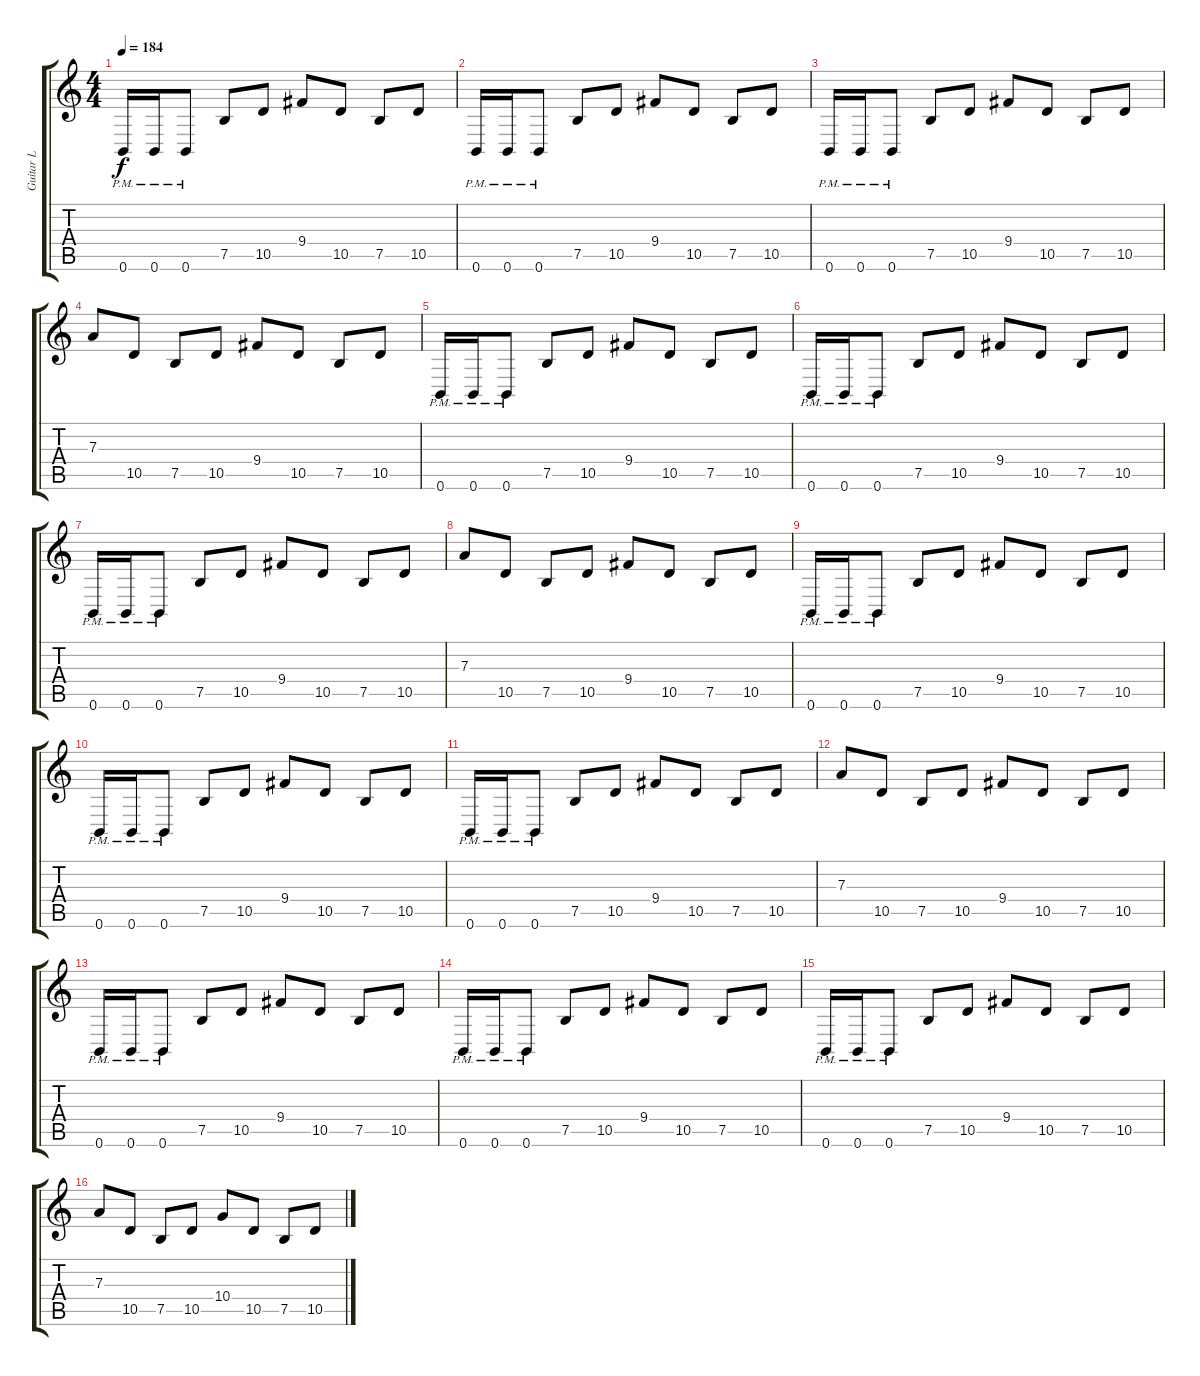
\track ("Guitar L" "Guitar L") {instrument distortionguitar}
\staff {score tabs}
\tuning (B3 Gb3 D3 A2 E2 B1) {hide}
\ts (4 4)
\tempo 184
\clef g2
\ks c
0.6{pm}.16{dy f} 0.6{pm}.16 0.6{pm}.8 7.5.8 10.5.8 9.4.8 10.5.8 7.5.8 10.5.8 |
0.6{pm}.16 0.6{pm}.16 0.6{pm}.8 7.5.8 10.5.8 9.4.8 10.5.8 7.5.8 10.5.8 |
0.6{pm}.16 0.6{pm}.16 0.6{pm}.8 7.5.8 10.5.8 9.4.8 10.5.8 7.5.8 10.5.8 |
7.3.8 10.5.8 7.5.8 10.5.8 9.4.8 10.5.8 7.5.8 10.5.8 |
0.6{pm}.16 0.6{pm}.16 0.6{pm}.8 7.5.8 10.5.8 9.4.8 10.5.8 7.5.8 10.5.8 |
0.6{pm}.16 0.6{pm}.16 0.6{pm}.8 7.5.8 10.5.8 9.4.8 10.5.8 7.5.8 10.5.8 |
0.6{pm}.16 0.6{pm}.16 0.6{pm}.8 7.5.8 10.5.8 9.4.8 10.5.8 7.5.8 10.5.8 |
7.3.8 10.5.8 7.5.8 10.5.8 9.4.8 10.5.8 7.5.8 10.5.8 |
0.6{pm}.16 0.6{pm}.16 0.6{pm}.8 7.5.8 10.5.8 9.4.8 10.5.8 7.5.8 10.5.8 |
0.6{pm}.16 0.6{pm}.16 0.6{pm}.8 7.5.8 10.5.8 9.4.8 10.5.8 7.5.8 10.5.8 |
0.6{pm}.16 0.6{pm}.16 0.6{pm}.8 7.5.8 10.5.8 9.4.8 10.5.8 7.5.8 10.5.8 |
7.3.8 10.5.8 7.5.8 10.5.8 9.4.8 10.5.8 7.5.8 10.5.8 |
0.6{pm}.16 0.6{pm}.16 0.6{pm}.8 7.5.8 10.5.8 9.4.8 10.5.8 7.5.8 10.5.8 |
0.6{pm}.16 0.6{pm}.16 0.6{pm}.8 7.5.8 10.5.8 9.4.8 10.5.8 7.5.8 10.5.8 |
0.6{pm}.16 0.6{pm}.16 0.6{pm}.8 7.5.8 10.5.8 9.4.8 10.5.8 7.5.8 10.5.8 |
7.3.8 10.5.8 7.5.8 10.5.8 10.4.8 10.5.8 7.5.8 10.5.8
